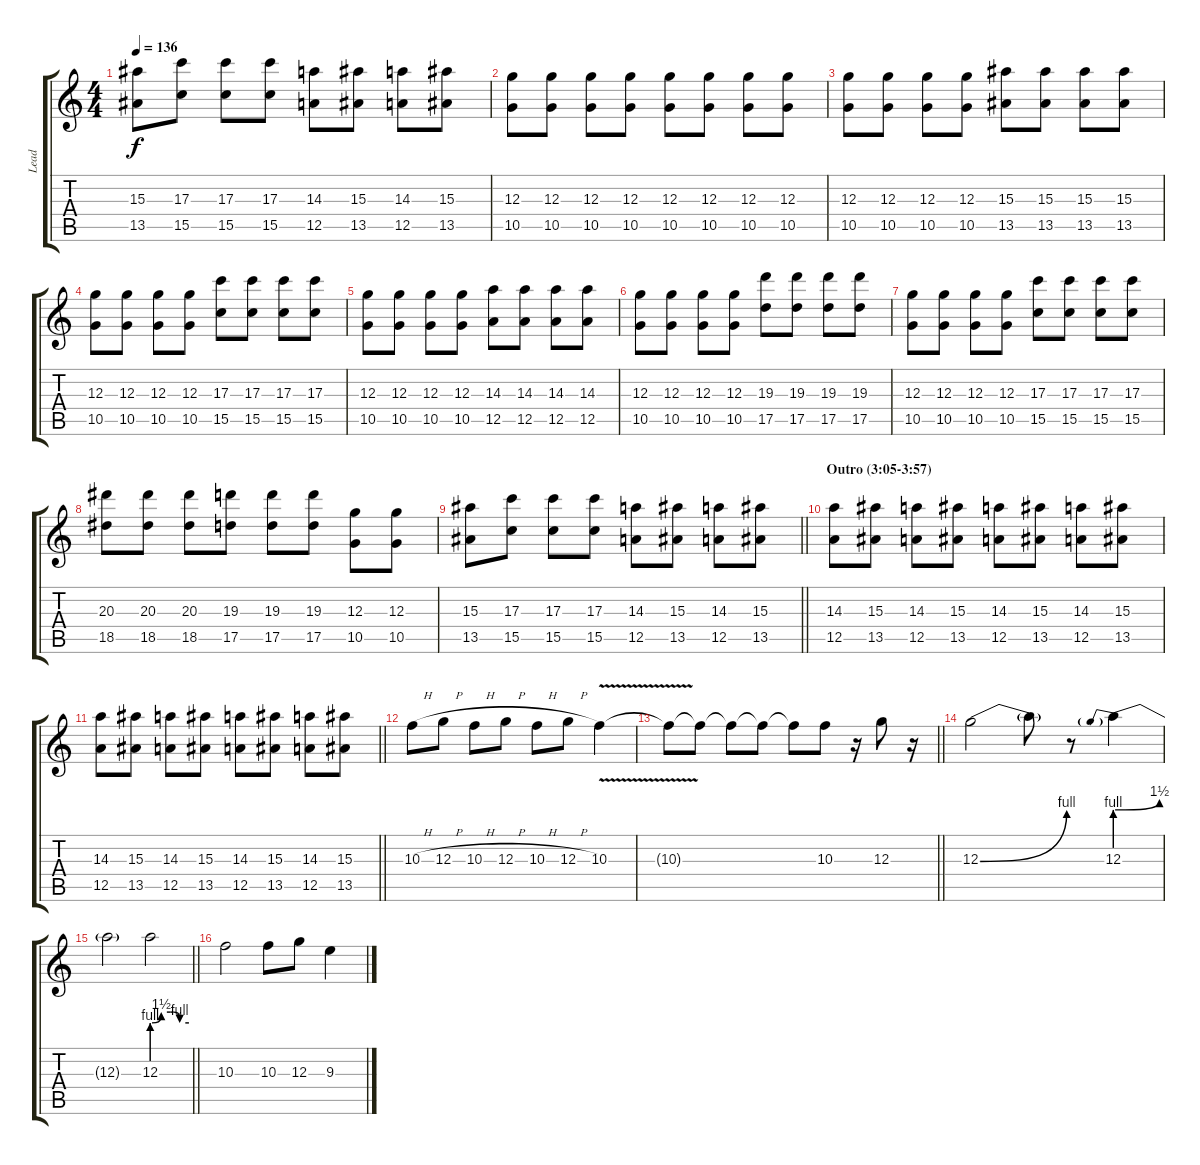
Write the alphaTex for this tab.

\track ("Lead" "Lead") {instrument overdrivenguitar}
\staff {score tabs}
\tuning (E4 B3 G3 D3 A2 E2) {hide}
\ts (4 4)
\tempo 136
\clef g2
\ks c
(15.3 13.5).8{dy f} (17.3 15.5).8 (17.3 15.5).8 (17.3 15.5).8 (14.3 12.5).8 (15.3 13.5).8 (14.3 12.5).8 (15.3 13.5).8 |
(12.3 10.5).8 (12.3 10.5).8 (12.3 10.5).8 (12.3 10.5).8 (12.3 10.5).8 (12.3 10.5).8 (12.3 10.5).8 (12.3 10.5).8 |
(12.3 10.5).8 (12.3 10.5).8 (12.3 10.5).8 (12.3 10.5).8 (15.3 13.5).8 (15.3 13.5).8 (15.3 13.5).8 (15.3 13.5).8 |
(12.3 10.5).8 (12.3 10.5).8 (12.3 10.5).8 (12.3 10.5).8 (17.3 15.5).8 (17.3 15.5).8 (17.3 15.5).8 (17.3 15.5).8 |
(12.3 10.5).8 (12.3 10.5).8 (12.3 10.5).8 (12.3 10.5).8 (14.3 12.5).8 (14.3 12.5).8 (14.3 12.5).8 (14.3 12.5).8 |
(12.3 10.5).8 (12.3 10.5).8 (12.3 10.5).8 (12.3 10.5).8 (19.3 17.5).8 (19.3 17.5).8 (19.3 17.5).8 (19.3 17.5).8 |
(12.3 10.5).8 (12.3 10.5).8 (12.3 10.5).8 (12.3 10.5).8 (17.3 15.5).8 (17.3 15.5).8 (17.3 15.5).8 (17.3 15.5).8 |
(20.3 18.5).8 (20.3 18.5).8 (20.3 18.5).8 (19.3 17.5).8 (19.3 17.5).8 (19.3 17.5).8 (12.3 10.5).8 (12.3 10.5).8 |
\barLineRight lightlight
(15.3 13.5).8 (17.3 15.5).8 (17.3 15.5).8 (17.3 15.5).8 (14.3 12.5).8 (15.3 13.5).8 (14.3 12.5).8 (15.3 13.5).8 |
\section ("" "Outro (3:05-3:57)")
(14.3 12.5).8{volume 0} (15.3 13.5).8 (14.3 12.5).8 (15.3 13.5).8 (14.3 12.5).8 (15.3 13.5).8 (14.3 12.5).8 (15.3 13.5).8 |
\barLineRight lightlight
(14.3 12.5).8 (15.3 13.5).8 (14.3 12.5).8 (15.3 13.5).8 (14.3 12.5).8 (15.3 13.5).8 (14.3 12.5).8 (15.3 13.5).8 |
10.3{h}.8{volume 12} 12.3{h}.8 10.3{h}.8 12.3{h}.8 10.3{h}.8 12.3{h}.8 10.3{v}.4 |
\barLineRight lightlight
10.3{t}.8 10.3{t}.8 10.3{t}.8 10.3{t}.8 10.3{t}.8 10.3.8 r.16 12.3.8 r.16 |
12.3{be (bend 0 0 60 4)}.2 12.3{t}.8 r.8 12.3{be (prebendbend 0 4 60 6)}.4 |
\barLineRight lightlight
12.3{t}.2 12.3{be (custom 0 4 15 6 30 6 35 6 45 4 60 4)}.2 |
10.3.2 10.3.8 12.3.8 9.3.4
